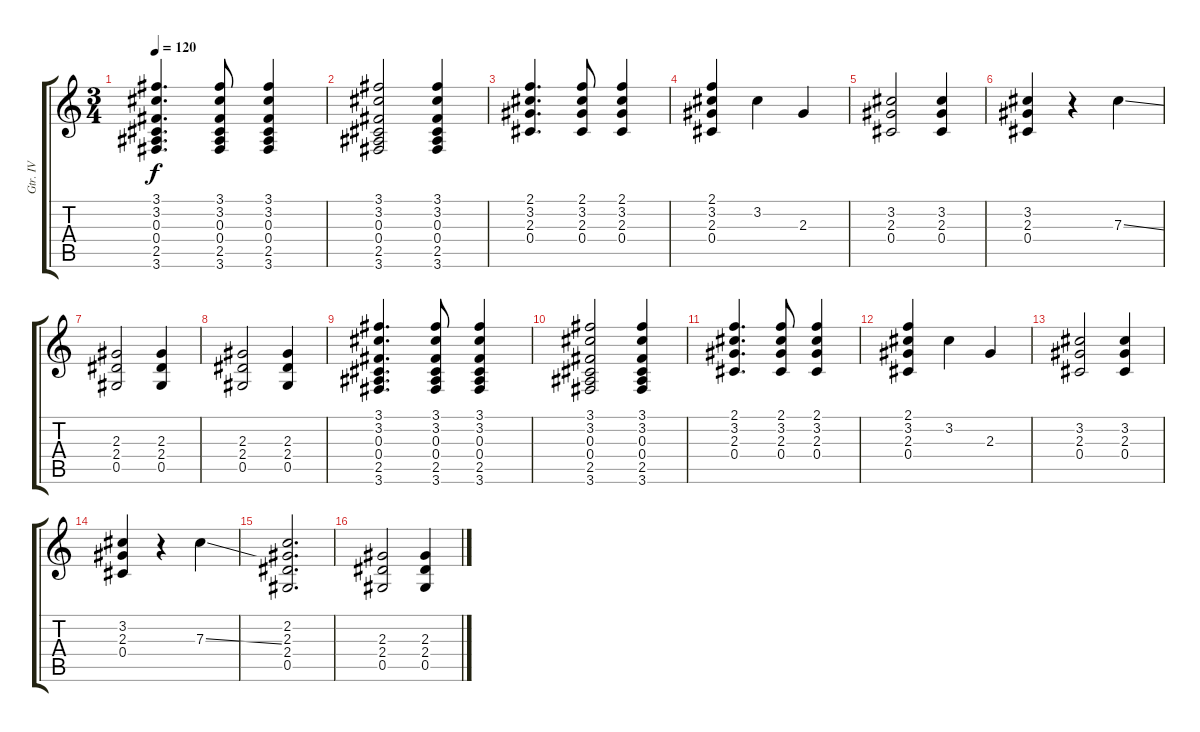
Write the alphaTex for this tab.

\track ("Gtr. IV" "Gtr. IV") {instrument acousticguitarsteel}
\staff {score tabs}
\tuning (Eb4 Bb3 Gb3 Db3 Ab2 Eb2) {hide}
\ts (3 4)
\tempo 120
\clef g2
\ks c
(3.1 3.2 0.3 0.4 2.5 3.6).4{d dy f} (3.1 3.2 0.3 0.4 2.5 3.6).8 (3.1 3.2 0.3 0.4 2.5 3.6).4 |
(3.1 3.2 0.3 0.4 2.5 3.6).2 (3.1 3.2 0.3 0.4 2.5 3.6).4 |
(2.1 3.2 2.3 0.4).4{d} (2.1 3.2 2.3 0.4).8 (2.1 3.2 2.3 0.4).4 |
(2.1 3.2 2.3 0.4).4 3.2.4 2.3.4 |
(3.2 2.3 0.4).2 (3.2 2.3 0.4).4 |
(3.2 2.3 0.4).4 r.4 7.3{ss}.4 |
(2.3 2.4 0.5).2 (2.3 2.4 0.5).4 |
(2.3 2.4 0.5).2 (2.3 2.4 0.5).4 |
(3.1 3.2 0.3 0.4 2.5 3.6).4{d} (3.1 3.2 0.3 0.4 2.5 3.6).8 (3.1 3.2 0.3 0.4 2.5 3.6).4 |
(3.1 3.2 0.3 0.4 2.5 3.6).2 (3.1 3.2 0.3 0.4 2.5 3.6).4 |
(2.1 3.2 2.3 0.4).4{d} (2.1 3.2 2.3 0.4).8 (2.1 3.2 2.3 0.4).4 |
(2.1 3.2 2.3 0.4).4 3.2.4 2.3.4 |
(3.2 2.3 0.4).2 (3.2 2.3 0.4).4 |
(3.2 2.3 0.4).4 r.4 7.3{ss}.4 |
(2.2 2.3 2.4 0.5).2{d} |
(2.3 2.4 0.5).2 (2.3 2.4 0.5).4
